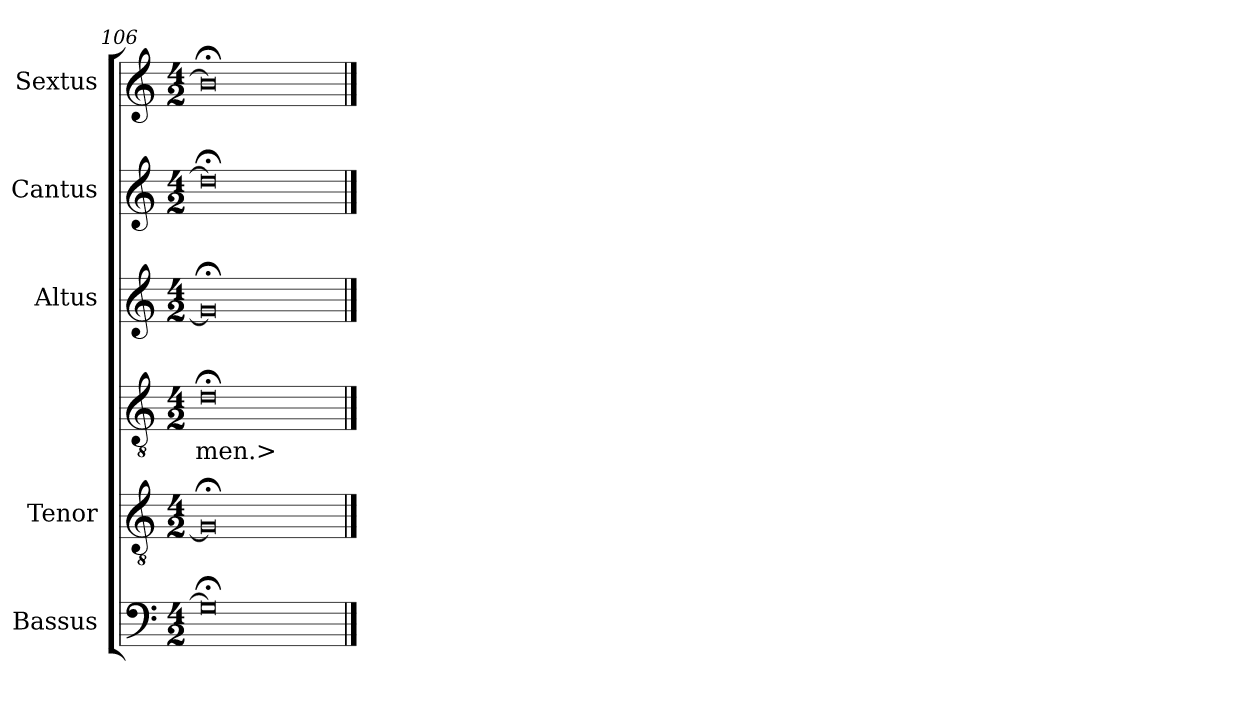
**kern	**kern	**kern	**text	**kern	**kern	**kern
*part6	*part5	*part4	*part4	*part3	*part2	*part1
*staff6	*staff5	*staff4	*staff4	*staff3	*staff2	*staff1
*I"Bassus	*I"Tenor	*	*	*I"Altus	*I"Cantus	*I"Sextus
*I'B	*I'T	*	*	*I'A	*I'C	*I'Sx
*clefF4	*clefGv2	*clefGv2	*	*clefG2	*clefG2	*clefG2
*	*ITrd7c12	*ITrd7c12	*	*	*	*
*k[]	*k[]	*k[]	*	*k[]	*k[]	*k[]
*C:	*C:	*C:	*	*C:	*C:	*C:
*M4/2	*M4/2	*M4/2	*	*M4/2	*M4/2	*M4/2
=106	=106	=106	=106	=106	=106	=106
0G;<\]	0GG;</]	0D;<\	-men.>	0g;</]	0dd;<\]	0b;<\]
==	==	==	==	==	==	==
*-	*-	*-	*-	*-	*-	*-
